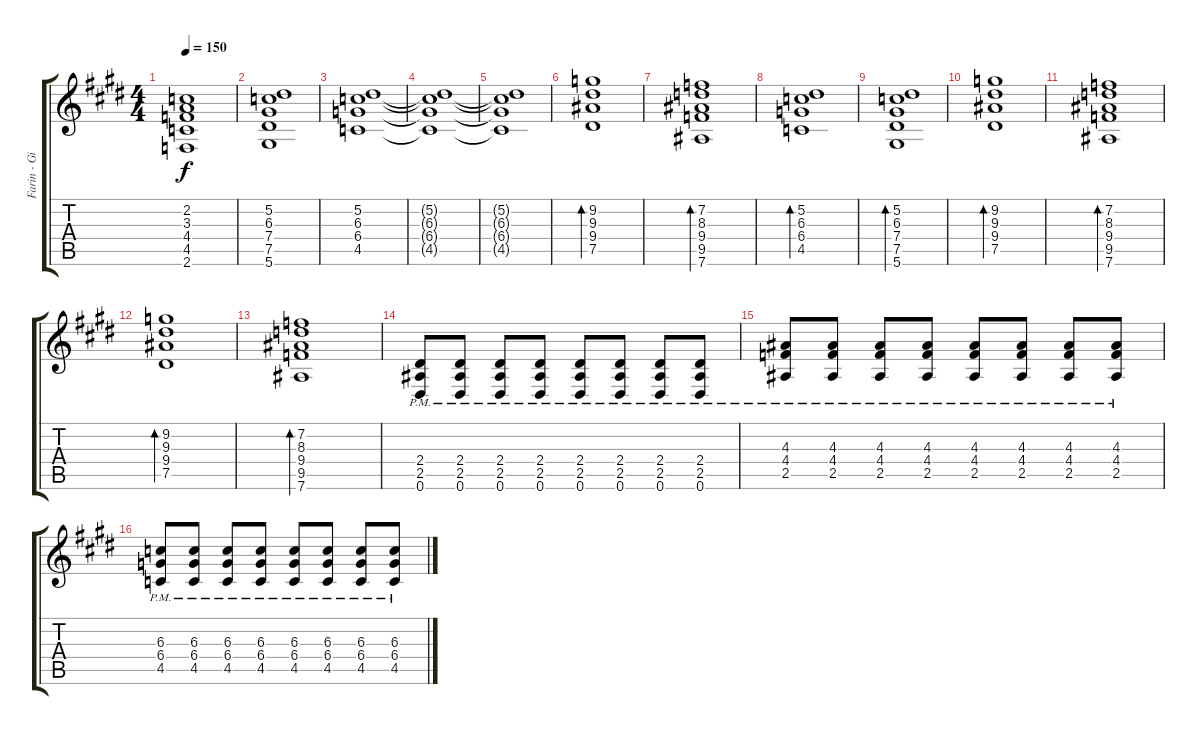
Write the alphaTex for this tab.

\track ("Farin - Gitarre" "Farin - Gi") {instrument distortionguitar}
\staff {score tabs}
\tuning (Eb4 Bb3 Gb3 Db3 Ab2 Eb2) {hide}
\ts (4 4)
\tempo 150
\clef g2
\ks e
(2.2 3.3 4.4 4.5 2.6).1{dy f} |
(5.2 6.3 7.4 7.5 5.6).1 |
(5.2 6.3 6.4 4.5).1 |
(5.2{t} 6.3{t} 6.4{t} 4.5{t}).1 |
(5.2{t} 6.3{t} 6.4{t} 4.5{t}).1 |
(9.2 9.3 9.4 7.5).1{bd 240 instrument electricguitarclean} |
(7.2 8.3 9.4 9.5 7.6).1{bd 240} |
(5.2 6.3 6.4 4.5).1{bd 240} |
(5.2 6.3 7.4 7.5 5.6).1{bd 240} |
(9.2 9.3 9.4 7.5).1{bd 240} |
(7.2 8.3 9.4 9.5 7.6).1{bd 240} |
(9.2 9.3 9.4 7.5).1{bd 240} |
(7.2 8.3 9.4 9.5 7.6).1{bd 240} |
(2.4{pm} 2.5{pm} 0.6{pm}).8{instrument distortionguitar} (2.4{pm} 2.5{pm} 0.6{pm}).8 (2.4{pm} 2.5{pm} 0.6{pm}).8 (2.4{pm} 2.5{pm} 0.6{pm}).8 (2.4{pm} 2.5{pm} 0.6{pm}).8 (2.4{pm} 2.5{pm} 0.6{pm}).8 (2.4{pm} 2.5{pm} 0.6{pm}).8 (2.4{pm} 2.5{pm} 0.6{pm}).8 |
(4.3{pm} 4.4{pm} 2.5{pm}).8 (4.3{pm} 4.4{pm} 2.5{pm}).8 (4.3{pm} 4.4{pm} 2.5{pm}).8 (4.3{pm} 4.4{pm} 2.5{pm}).8 (4.3{pm} 4.4{pm} 2.5{pm}).8 (4.3{pm} 4.4{pm} 2.5{pm}).8 (4.3{pm} 4.4{pm} 2.5{pm}).8 (4.3{pm} 4.4{pm} 2.5{pm}).8 |
(6.3{pm} 6.4{pm} 4.5{pm}).8 (6.3{pm} 6.4{pm} 4.5{pm}).8 (6.3{pm} 6.4{pm} 4.5{pm}).8 (6.3{pm} 6.4{pm} 4.5{pm}).8 (6.3{pm} 6.4{pm} 4.5{pm}).8 (6.3{pm} 6.4{pm} 4.5{pm}).8 (6.3{pm} 6.4{pm} 4.5{pm}).8 (6.3{pm} 6.4{pm} 4.5{pm}).8
